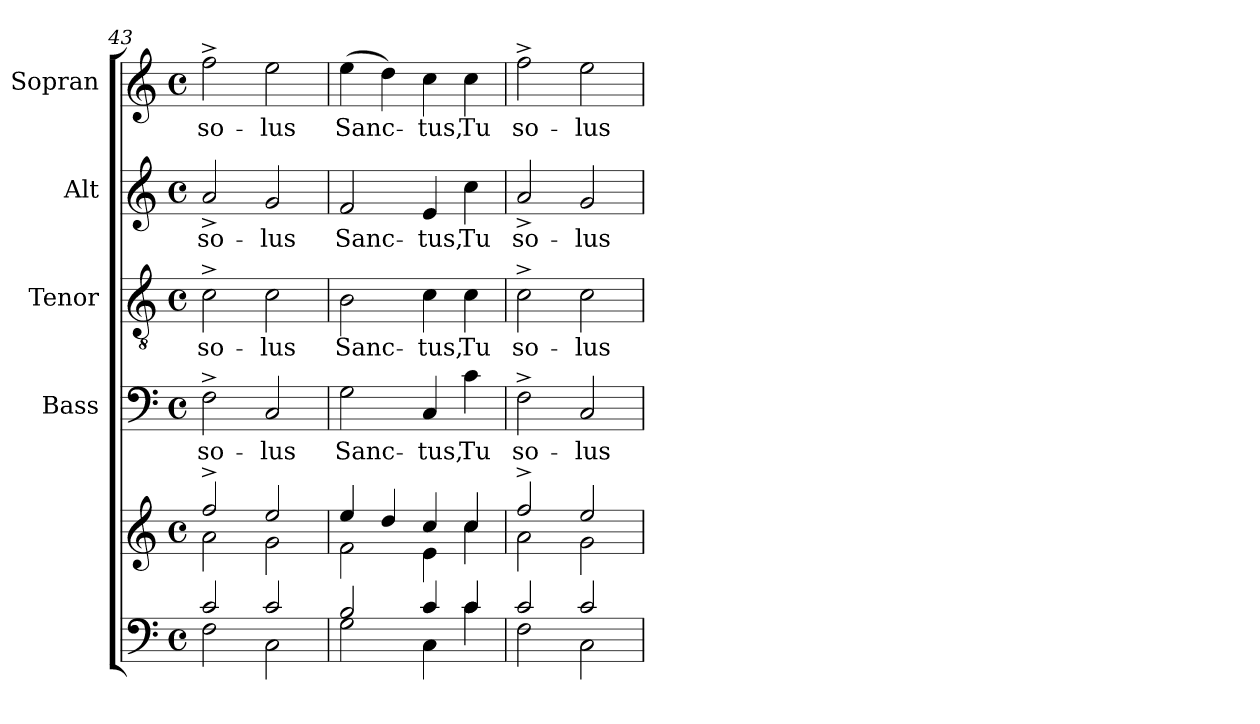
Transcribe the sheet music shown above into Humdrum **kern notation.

**kern	**kern	**kern	**text	**kern	**text	**kern	**text	**kern	**text
*part5	*part5	*part4	*part4	*part3	*part3	*part2	*part2	*part1	*part1
*staff6	*staff5	*staff4	*staff4	*staff3	*staff3	*staff2	*staff2	*staff1	*staff1
*	*	*I"Bass	*	*I"Tenor	*	*I"Alt	*	*I"Sopran	*
*	*	*I'B.	*	*I'T.	*	*I'A.	*	*I'S.	*
*clefF4	*clefG2	*clefF4	*	*clefGv2	*	*clefG2	*	*clefG2	*
*k[]	*k[]	*k[]	*	*k[]	*	*k[]	*	*k[]	*
*C:	*C:	*C:	*	*C:	*	*C:	*	*C:	*
*M4/4	*M4/4	*M4/4	*	*M4/4	*	*M4/4	*	*M4/4	*
*met(c)	*met(c)	*met(c)	*	*met(c)	*	*met(c)	*	*met(c)	*
=43	=43	=43	=43	=43	=43	=43	=43	=43	=43
*^	*^	*	*	*	*	*	*	*	*
!	!	!	!	!	!LO:LY:b	!	!LO:LY:b	!	!LO:LY:b	!	!LO:LY:b
2c/	2F\	2ff^>/	2a\	2F^>\	so-	2c^>\	so-	2a^>/	so-	2ff^>\	so-
!	!	!	!	!	!LO:LY:b	!	!LO:LY:b	!	!LO:LY:b	!	!LO:LY:b
2c/	2C\	2ee/	2g\	2C/	-lus	2c\	-lus	2g/	-lus	2ee\	-lus
!!LO:LB:g=z
=44	=44	=44	=44	=44	=44	=44	=44	=44	=44	=44	=44
!	!	!	!	!	!LO:LY:b	!	!LO:LY:b	!	!LO:LY:b	!	!LO:LY:b
2B/	2G\	4ee/	2f\	2G\	Sanc-	2B\	Sanc-	2f/	Sanc-	(>4ee\	Sanc-
.	.	4dd/	.	.	.	.	.	.	.	4dd\)	.
!	!	!	!	!	!LO:LY:b	!	!LO:LY:b	!	!LO:LY:b	!	!LO:LY:b
4c/	4C\	4cc/	4e\	4C/	-tus,	4c\	-tus,	4e/	-tus,	4cc\	-tus,
!	!	!	!	!	!LO:LY:b	!	!LO:LY:b	!	!LO:LY:b	!	!LO:LY:b
4c/	4c\	4cc/	4cc\	4c\	Tu	4c\	Tu	4cc\	Tu	4cc\	Tu
=45	=45	=45	=45	=45	=45	=45	=45	=45	=45	=45	=45
!	!	!	!	!	!LO:LY:b	!	!LO:LY:b	!	!LO:LY:b	!	!LO:LY:b
2c/	2F\	2ff^>/	2a\	2F^>\	so-	2c^>\	so-	2a^>/	so-	2ff^>\	so-
!	!	!	!	!	!LO:LY:b	!	!LO:LY:b	!	!LO:LY:b	!	!LO:LY:b
2c/	2C\	2ee/	2g\	2C/	-lus	2c\	-lus	2g/	-lus	2ee\	-lus
*v	*v	*	*	*	*	*	*	*	*	*	*
*	*v	*v	*	*	*	*	*	*	*	*
=	=	=	=	=	=	=	=	=	=
*-	*-	*-	*-	*-	*-	*-	*-	*-	*-
